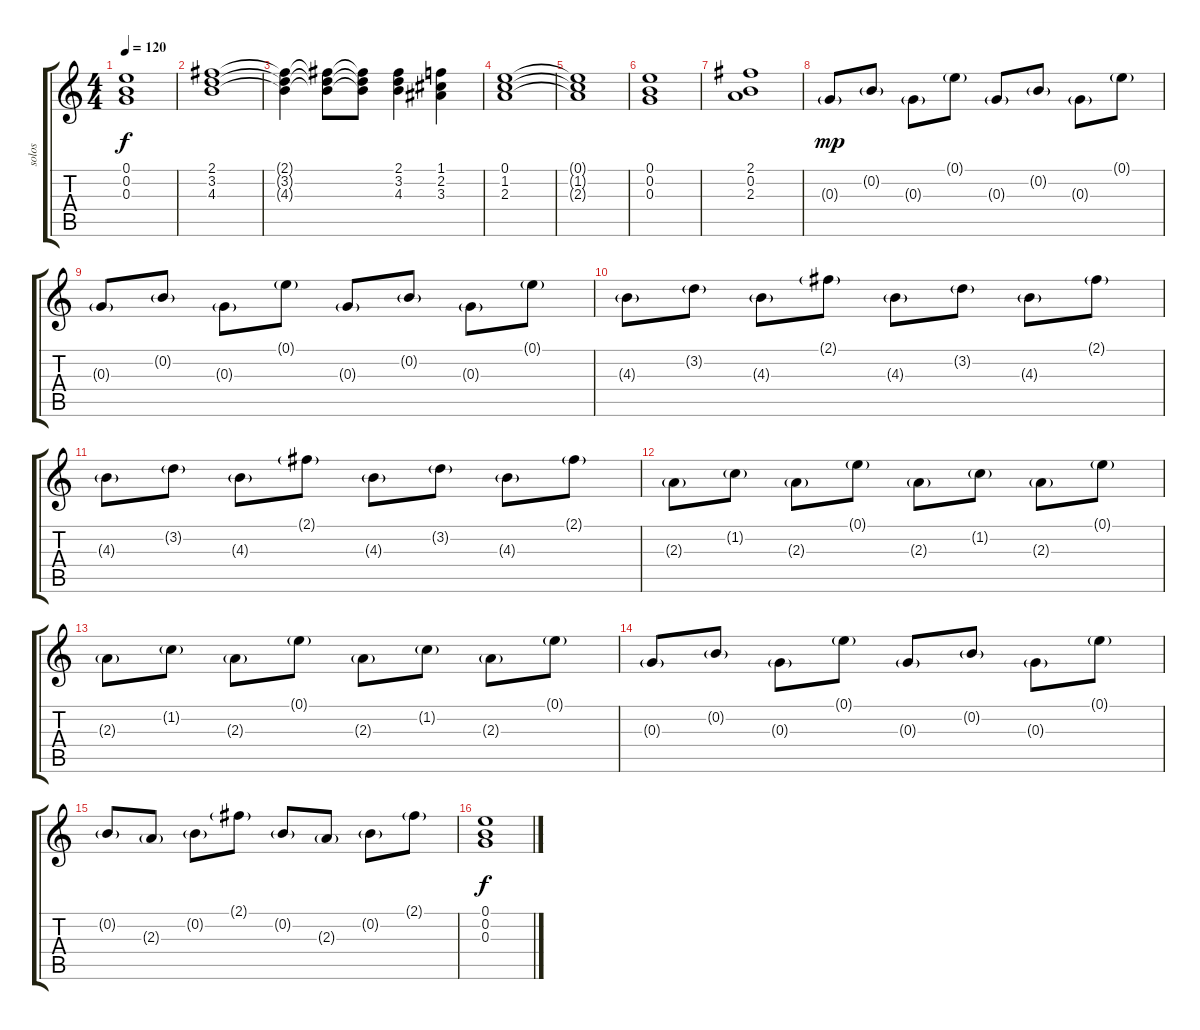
\track ("solos" "solos") {instrument overdrivenguitar}
\staff {score tabs}
\tuning (E4 B3 G3 D3 A2 D2) {hide}
\ts (4 4)
\tempo 120
\clef g2
\ks c
(0.1{t} 0.2{t} 0.3{t}).1{dy f} |
(2.1 3.2 4.3).1 |
(2.1{t} 3.2{t} 4.3{t}).4 (2.1{t} 3.2{t} 4.3{t}).8 (2.1{t} 3.2{t} 4.3{t}).8 (2.1 3.2 4.3).4 (1.1 2.2 3.3).4 |
(0.1 1.2 2.3).1 |
(0.1{t} 1.2{t} 2.3{t}).1 |
(0.1 0.2 0.3).1 |
(2.1 0.2 2.3).1 |
0.3{g}.8{dy mp} 0.2{g}.8 0.3{g}.8 0.1{g}.8 0.3{g}.8 0.2{g}.8 0.3{g}.8 0.1{g}.8 |
0.3{g}.8 0.2{g}.8 0.3{g}.8 0.1{g}.8 0.3{g}.8 0.2{g}.8 0.3{g}.8 0.1{g}.8 |
4.3{g}.8 3.2{g}.8 4.3{g}.8 2.1{g}.8 4.3{g}.8 3.2{g}.8 4.3{g}.8 2.1{g}.8 |
4.3{g}.8 3.2{g}.8 4.3{g}.8 2.1{g}.8 4.3{g}.8 3.2{g}.8 4.3{g}.8 2.1{g}.8 |
2.3{g}.8 1.2{g}.8 2.3{g}.8 0.1{g}.8 2.3{g}.8 1.2{g}.8 2.3{g}.8 0.1{g}.8 |
2.3{g}.8 1.2{g}.8 2.3{g}.8 0.1{g}.8 2.3{g}.8 1.2{g}.8 2.3{g}.8 0.1{g}.8 |
0.3{g}.8 0.2{g}.8 0.3{g}.8 0.1{g}.8 0.3{g}.8 0.2{g}.8 0.3{g}.8 0.1{g}.8 |
0.2{g}.8 2.3{g}.8 0.2{g}.8 2.1{g}.8 0.2{g}.8 2.3{g}.8 0.2{g}.8 2.1{g}.8 |
(0.1 0.2 0.3).1{dy f}
